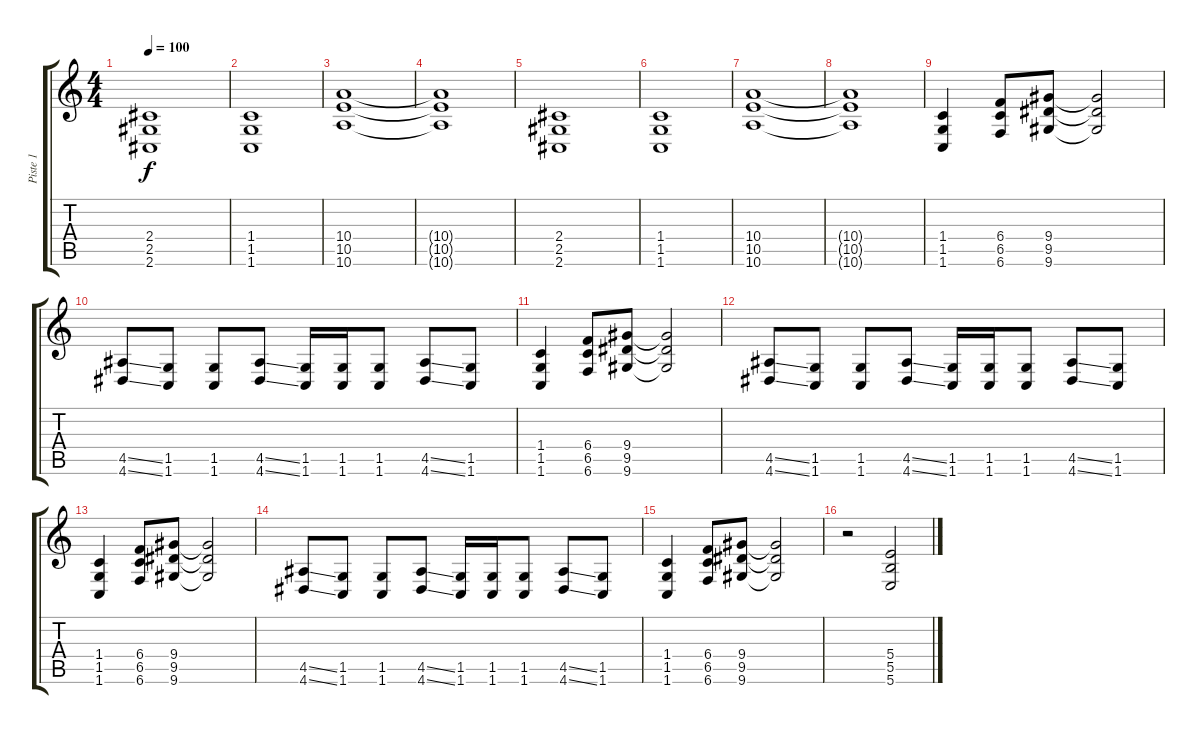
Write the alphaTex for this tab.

\track ("Piste 1" "Piste 1") {instrument distortionguitar}
\staff {score tabs}
\tuning (Db4 Ab3 E3 B2 Gb2 B1) {hide}
\ts (4 4)
\tempo 100
\clef g2
\ks c
(2.4 2.5 2.6).1{dy f} |
(1.4 1.5 1.6).1 |
(10.4 10.5 10.6).1 |
(10.4{t} 10.5{t} 10.6{t}).1 |
(2.4 2.5 2.6).1 |
(1.4 1.5 1.6).1 |
(10.4 10.5 10.6).1 |
(10.4{t} 10.5{t} 10.6{t}).1 |
(1.4 1.5 1.6).4 (6.4 6.5 6.6).8 (9.4 9.5 9.6).8 (9.4{t} 9.5{t} 9.6{t}).2 |
(4.5{ss} 4.6{ss}).8 (1.5 1.6).8 (1.5 1.6).8 (4.5{ss} 4.6{ss}).8 (1.5 1.6).16 (1.5 1.6).16 (1.5 1.6).8 (4.5{ss} 4.6{ss}).8 (1.5 1.6).8 |
(1.4 1.5 1.6).4 (6.4 6.5 6.6).8 (9.4 9.5 9.6).8 (9.4{t} 9.5{t} 9.6{t}).2 |
(4.5{ss} 4.6{ss}).8 (1.5 1.6).8 (1.5 1.6).8 (4.5{ss} 4.6{ss}).8 (1.5 1.6).16 (1.5 1.6).16 (1.5 1.6).8 (4.5{ss} 4.6{ss}).8 (1.5 1.6).8 |
(1.4 1.5 1.6).4 (6.4 6.5 6.6).8 (9.4 9.5 9.6).8 (9.4{t} 9.5{t} 9.6{t}).2 |
(4.5{ss} 4.6{ss}).8 (1.5 1.6).8 (1.5 1.6).8 (4.5{ss} 4.6{ss}).8 (1.5 1.6).16 (1.5 1.6).16 (1.5 1.6).8 (4.5{ss} 4.6{ss}).8 (1.5 1.6).8 |
(1.4 1.5 1.6).4 (6.4 6.5 6.6).8 (9.4 9.5 9.6).8 (9.4{t} 9.5{t} 9.6{t}).2 |
r.2 (5.4 5.5 5.6).2
